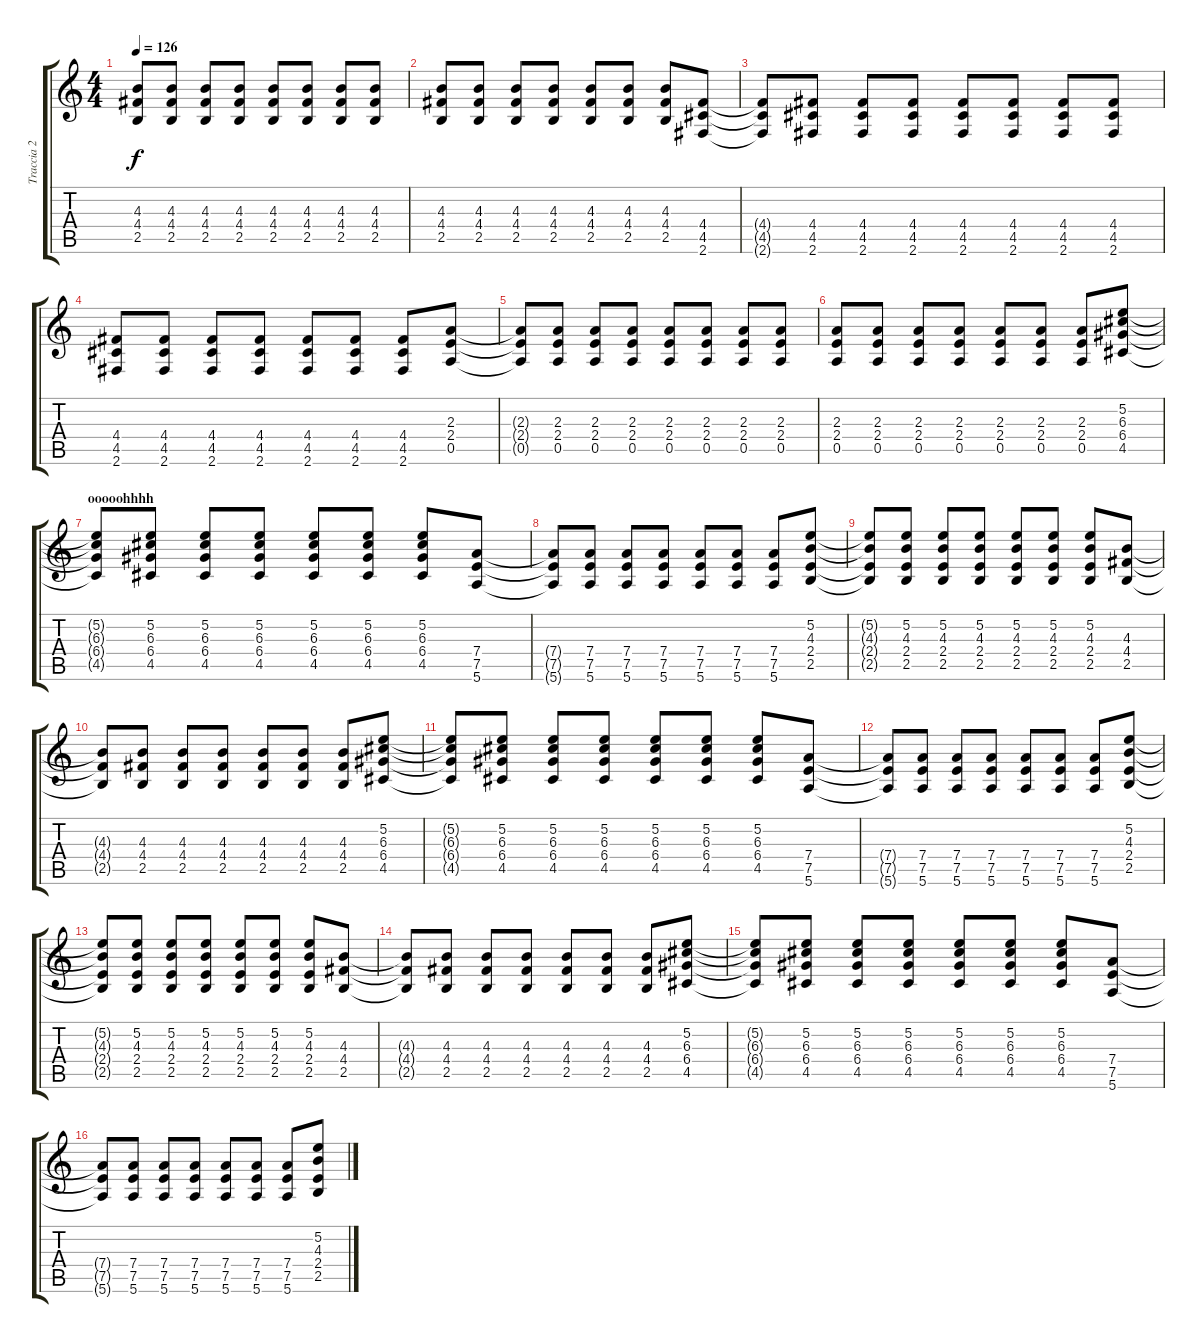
\track ("Traccia 2" "Traccia 2") {instrument distortionguitar}
\staff {score tabs}
\tuning (E4 B3 G3 D3 A2 E2) {hide}
\ts (4 4)
\tempo 126
\clef g2
\ks c
(4.3{t} 4.4{t} 2.5{t}).8{dy f} (4.3 4.4 2.5).8 (4.3 4.4 2.5).8 (4.3 4.4 2.5).8 (4.3 4.4 2.5).8 (4.3 4.4 2.5).8 (4.3 4.4 2.5).8 (4.3 4.4 2.5).8 |
(4.3 4.4 2.5).8 (4.3 4.4 2.5).8 (4.3 4.4 2.5).8 (4.3 4.4 2.5).8 (4.3 4.4 2.5).8 (4.3 4.4 2.5).8 (4.3 4.4 2.5).8 (4.4 4.5 2.6).8 |
(4.4{t} 4.5{t} 2.6{t}).8 (4.4 4.5 2.6).8 (4.4 4.5 2.6).8 (4.4 4.5 2.6).8 (4.4 4.5 2.6).8 (4.4 4.5 2.6).8 (4.4 4.5 2.6).8 (4.4 4.5 2.6).8 |
(4.4 4.5 2.6).8 (4.4 4.5 2.6).8 (4.4 4.5 2.6).8 (4.4 4.5 2.6).8 (4.4 4.5 2.6).8 (4.4 4.5 2.6).8 (4.4 4.5 2.6).8 (2.3 2.4 0.5).8 |
(2.3{t} 2.4{t} 0.5{t}).8 (2.3 2.4 0.5).8 (2.3 2.4 0.5).8 (2.3 2.4 0.5).8 (2.3 2.4 0.5).8 (2.3 2.4 0.5).8 (2.3 2.4 0.5).8 (2.3 2.4 0.5).8 |
(2.3 2.4 0.5).8 (2.3 2.4 0.5).8 (2.3 2.4 0.5).8 (2.3 2.4 0.5).8 (2.3 2.4 0.5).8 (2.3 2.4 0.5).8 (2.3 2.4 0.5).8 (5.2 6.3 6.4 4.5).8 |
\section ("" "ooooohhhh")
(5.2{t} 6.3{t} 6.4{t} 4.5{t}).8 (5.2 6.3 6.4 4.5).8 (5.2 6.3 6.4 4.5).8 (5.2 6.3 6.4 4.5).8 (5.2 6.3 6.4 4.5).8 (5.2 6.3 6.4 4.5).8 (5.2 6.3 6.4 4.5).8 (7.4 7.5 5.6).8 |
(7.4{t} 7.5{t} 5.6{t}).8 (7.4 7.5 5.6).8 (7.4 7.5 5.6).8 (7.4 7.5 5.6).8 (7.4 7.5 5.6).8 (7.4 7.5 5.6).8 (7.4 7.5 5.6).8 (5.2 4.3 2.4 2.5).8 |
(5.2{t} 4.3{t} 2.4{t} 2.5{t}).8 (5.2 4.3 2.4 2.5).8 (5.2 4.3 2.4 2.5).8 (5.2 4.3 2.4 2.5).8 (5.2 4.3 2.4 2.5).8 (5.2 4.3 2.4 2.5).8 (5.2 4.3 2.4 2.5).8 (4.3 4.4 2.5).8 |
(4.3{t} 4.4{t} 2.5{t}).8 (4.3 4.4 2.5).8 (4.3 4.4 2.5).8 (4.3 4.4 2.5).8 (4.3 4.4 2.5).8 (4.3 4.4 2.5).8 (4.3 4.4 2.5).8 (5.2 6.3 6.4 4.5).8 |
(5.2{t} 6.3{t} 6.4{t} 4.5{t}).8 (5.2 6.3 6.4 4.5).8 (5.2 6.3 6.4 4.5).8 (5.2 6.3 6.4 4.5).8 (5.2 6.3 6.4 4.5).8 (5.2 6.3 6.4 4.5).8 (5.2 6.3 6.4 4.5).8 (7.4 7.5 5.6).8 |
(7.4{t} 7.5{t} 5.6{t}).8 (7.4 7.5 5.6).8 (7.4 7.5 5.6).8 (7.4 7.5 5.6).8 (7.4 7.5 5.6).8 (7.4 7.5 5.6).8 (7.4 7.5 5.6).8 (5.2 4.3 2.4 2.5).8 |
(5.2{t} 4.3{t} 2.4{t} 2.5{t}).8 (5.2 4.3 2.4 2.5).8 (5.2 4.3 2.4 2.5).8 (5.2 4.3 2.4 2.5).8 (5.2 4.3 2.4 2.5).8 (5.2 4.3 2.4 2.5).8 (5.2 4.3 2.4 2.5).8 (4.3 4.4 2.5).8 |
(4.3{t} 4.4{t} 2.5{t}).8 (4.3 4.4 2.5).8 (4.3 4.4 2.5).8 (4.3 4.4 2.5).8 (4.3 4.4 2.5).8 (4.3 4.4 2.5).8 (4.3 4.4 2.5).8 (5.2 6.3 6.4 4.5).8 |
(5.2{t} 6.3{t} 6.4{t} 4.5{t}).8 (5.2 6.3 6.4 4.5).8 (5.2 6.3 6.4 4.5).8 (5.2 6.3 6.4 4.5).8 (5.2 6.3 6.4 4.5).8 (5.2 6.3 6.4 4.5).8 (5.2 6.3 6.4 4.5).8 (7.4 7.5 5.6).8 |
(7.4{t} 7.5{t} 5.6{t}).8 (7.4 7.5 5.6).8 (7.4 7.5 5.6).8 (7.4 7.5 5.6).8 (7.4 7.5 5.6).8 (7.4 7.5 5.6).8 (7.4 7.5 5.6).8 (5.2 4.3 2.4 2.5).8
